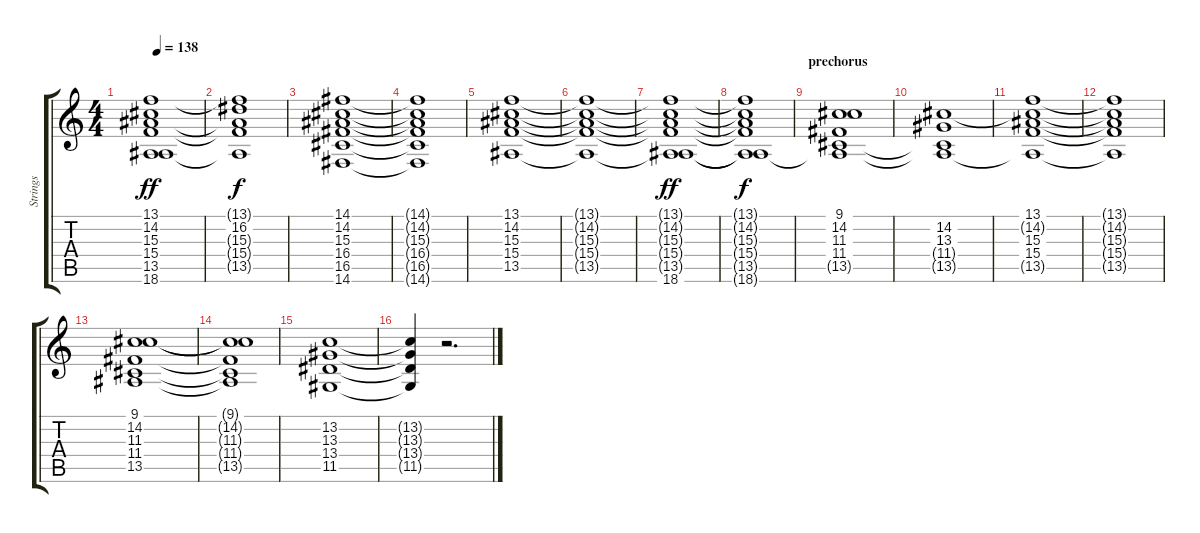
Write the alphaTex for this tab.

\track ("Strings" "Strings") {instrument stringensemble2}
\staff {score tabs}
\tuning (E4 B3 G3 D3 A2 E2) {hide}
\ts (4 4)
\tempo 138
\clef g2
\ks c
(13.1{t} 14.2 15.3{t} 15.4{t} 13.5{t} 18.6).1{dy ff} |
(13.1{t} 16.2 15.3{t} 15.4{t} 13.5{t}).1{dy f} |
(14.1 14.2 15.3 16.4 16.5 14.6).1 |
(14.1{t} 14.2{t} 15.3{t} 16.4{t} 16.5{t} 14.6{t}).1 |
(13.1 14.2 15.3 15.4 13.5).1 |
(13.1{t} 14.2{t} 15.3{t} 15.4{t} 13.5{t}).1 |
(13.1{t} 14.2{t} 15.3{t} 15.4{t} 13.5{t} 18.6).1{dy ff} |
(13.1{t} 14.2{t} 15.3{t} 15.4{t} 13.5{t} 18.6{t}).1{dy f} |
\section ("" "prechorus")
(9.1 14.2 11.3 11.4 13.5{t}).1 |
(14.2 13.3 11.4{t} 13.5{t}).1 |
(13.1 14.2{t} 15.3 15.4 13.5{t}).1 |
(13.1{t} 14.2{t} 15.3{t} 15.4{t} 13.5{t}).1 |
(9.1 14.2 11.3 11.4 13.5).1 |
(9.1{t} 14.2{t} 11.3{t} 11.4{t} 13.5{t}).1 |
(13.2 13.3 13.4 11.5).1 |
(13.2{t} 13.3{t} 13.4{t} 11.5{t}).4 r.2{d}
